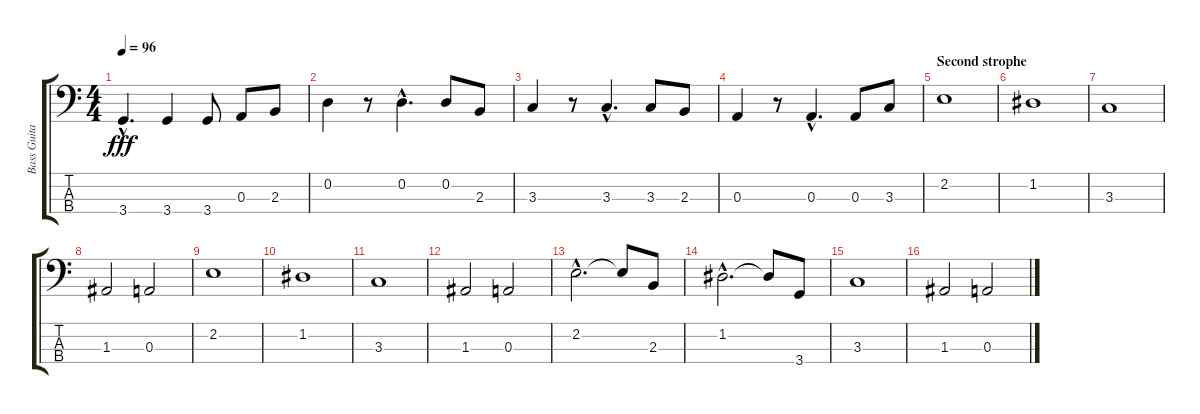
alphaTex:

\track ("Bass Guitar" "Bass Guita") {instrument electricbassfinger}
\staff {score tabs}
\tuning (G2 D2 A1 E1) {hide}
\ts (4 4)
\tempo 96
\clef f4
\ks c
3.4{hac}.4{d dy fff} 3.4.4 3.4.8 0.3.8 2.3.8 |
0.2.4 r.8 0.2{hac}.4{d} 0.2.8 2.3.8 |
3.3.4 r.8 3.3{hac}.4{d} 3.3.8 2.3.8 |
0.3.4 r.8 0.3{hac}.4{d} 0.3.8 3.3.8 |
\section ("" "Second strophe")
2.2.1 |
1.2.1 |
3.3.1 |
1.3.2 0.3.2 |
2.2.1 |
1.2.1 |
3.3.1 |
1.3.2 0.3.2 |
2.2{hac}.2{d} 2.2{t}.8 2.3.8 |
1.2{hac}.2{d} 1.2{t}.8 3.4.8 |
3.3.1 |
1.3.2 0.3.2
